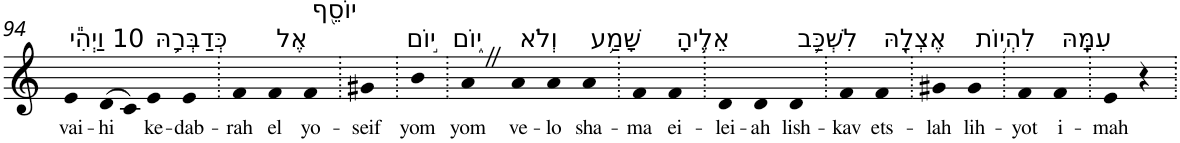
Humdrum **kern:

**kern	**text
*part1	*part1
*staff1	*staff1
*I"Piano	*
*I'Pno	*
!!LO:PB:g=z
*clefG2	*
*k[]	*
=94	=94
!LO:TX:a:t=10 וַיְהִ֕י	!
!	!LO:LY:b
4e	vai-
!	!LO:LY:b
(>8d	-hi
8c)	.
!LO:TX:a:t=כְּדַבְּרָ֥הּ	!
!	!LO:LY:b
4e	ke-
!	!LO:LY:b
4e	-dab-
=95.	=95.
!	!LO:LY:b
4f	-rah
!LO:TX:a:t=אֶל	!
!	!LO:LY:b
4f	el
!LO:TX:a:t=יוֹסֵ֖ף	!
!	!LO:LY:b
4f	yo-
=96.	=96.
!	!LO:LY:b
4g#X	-seif
=97.	=97.
!LO:TX:a:t=י֣וֹם	!
!	!LO:LY:b
4b	yom
=98.	=98.
!LO:TX:a:t=י֑וֹם	!
!	!LO:LY:b
4aZ	yom
!LO:TX:a:t=וְלֹא	!
!	!LO:LY:b
4a	ve-
!	!LO:LY:b
4a	-lo
!LO:TX:a:t=שָׁמַ֥ע	!
!	!LO:LY:b
4a	sha-
=99.	=99.
!	!LO:LY:b
4f	-ma
!LO:TX:a:t=אֵלֶ֛יהָ	!
!	!LO:LY:b
4f	ei-
=100.	=100.
!	!LO:LY:b
4d	-lei-
!	!LO:LY:b
4d	-ah
!LO:TX:a:t=לִשְׁכַּ֥ב	!
!	!LO:LY:b
4d	lish-
=101.	=101.
!	!LO:LY:b
4f	-kav
!LO:TX:a:t=אֶצְלָ֖הּ	!
!	!LO:LY:b
4f	ets-
=102.	=102.
!	!LO:LY:b
4g#X	-lah
!LO:TX:a:t=לִהְי֥וֹת	!
!	!LO:LY:b
4g#	lih-
=103.	=103.
!	!LO:LY:b
4f	-yot
!LO:TX:a:t=עִמָּֽהּ	!
!	!LO:LY:b
4f	i-
=104.	=104.
!	!LO:LY:b
4e	-mah
4r	.
=.	=.
*-	*-
